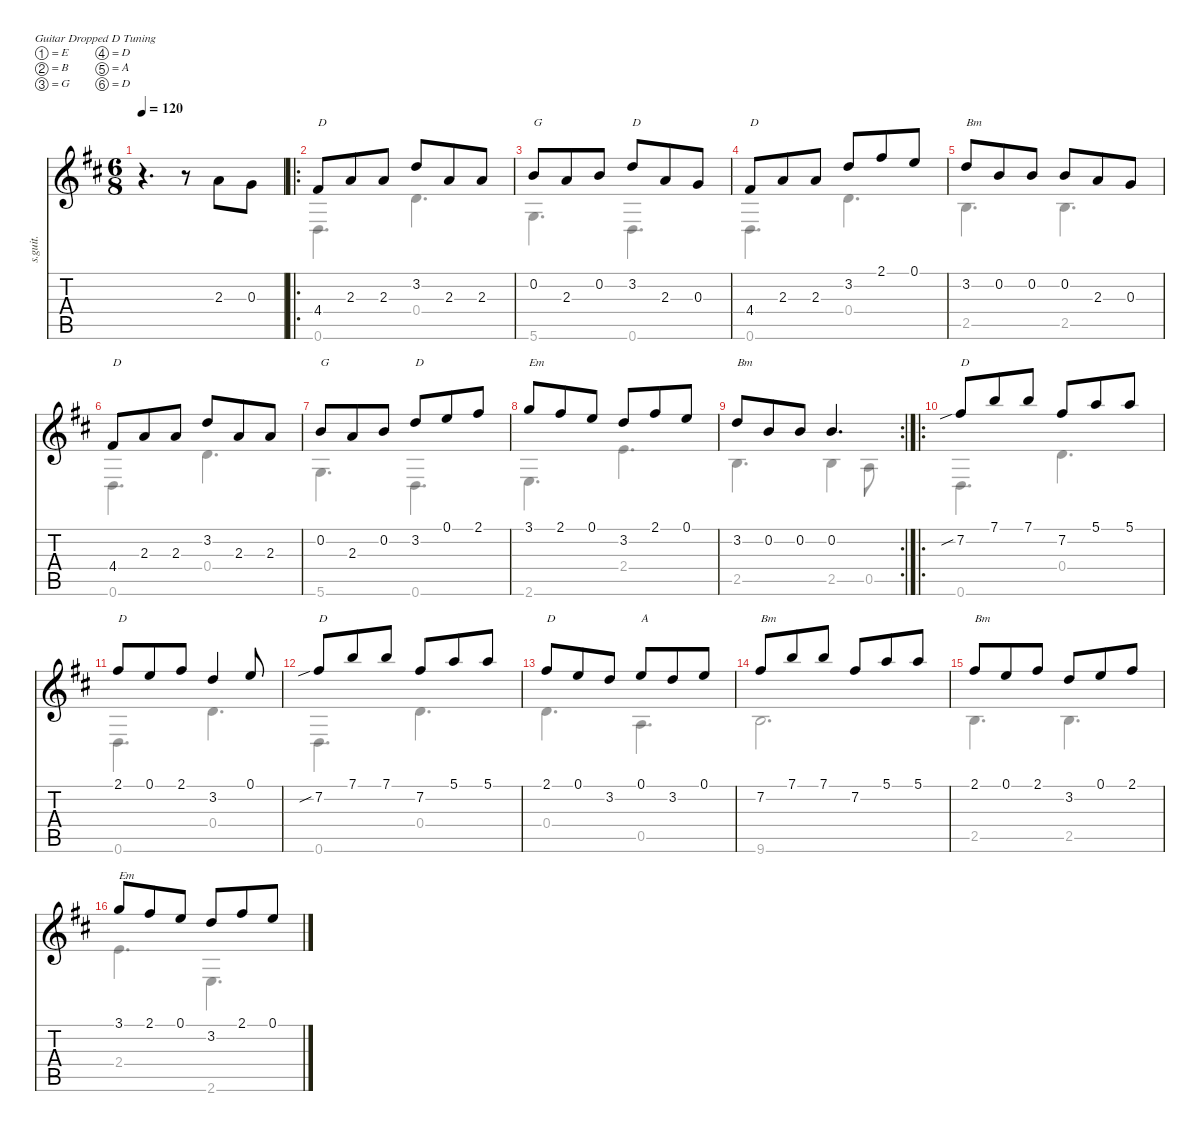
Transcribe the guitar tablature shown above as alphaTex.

\defaultSystemsLayout 4
\hideDynamics
\bracketExtendMode nobrackets
\track ("Steel Guitar" "s.guit.") {instrument acousticguitarsteel}
\staff {score tabs}
\tuning (E4 B3 G3 D3 A2 D2)
\voice
\ts (6 8)
\beaming (8 3 3)
\tempo 120
\clef g2
\scale
0.362936
\ks d
r.4{d dy mf instrument acousticguitarsteel beam Down} r.8{beam Down} 2.3{acc forcenatural}.8{beam Up} 0.3{acc forcenatural}.8{beam Up} |
\ro
\scale
0.320995 4.4{acc #}.8{txt "D" beam Up} 2.3{acc forcenatural}.8{beam Up} 2.3{acc forcenatural}.8{beam Up} 3.2{acc forcenatural}.8{beam Up} 2.3{acc forcenatural}.8{beam Up} 2.3{acc forcenatural}.8{beam Up} |
\scale
0.316069 0.2{acc forcenatural}.8{txt "G" beam Up} 2.3{acc forcenatural}.8{beam Up} 0.2{acc forcenatural}.8{beam Up} 3.2{acc forcenatural}.8{txt "D" beam Up} 2.3{acc forcenatural}.8{beam Up} 0.3{acc forcenatural}.8{beam Up} |
\scale
0.35099 4.4{acc #}.8{txt "D" beam Up} 2.3{acc forcenatural}.8{beam Up} 2.3{acc forcenatural}.8{beam Up} 3.2{acc forcenatural}.8{beam Up} 2.1{acc #}.8{beam Up} 0.1{acc forcenatural}.8{beam Up} |
\scale
0.328452 3.2{acc forcenatural}.8{txt "Bm" beam Up} 0.2{acc forcenatural}.8{beam Up} 0.2{acc forcenatural}.8{beam Up} 0.2{acc forcenatural}.8{beam Up} 2.3{acc forcenatural}.8{beam Up} 0.3{acc forcenatural}.8{beam Up} |
\scale
0.320558 4.4{acc #}.8{txt "D" beam Up} 2.3{acc forcenatural}.8{beam Up} 2.3{acc forcenatural}.8{beam Up} 3.2{acc forcenatural}.8{beam Up} 2.3{acc forcenatural}.8{beam Up} 2.3{acc forcenatural}.8{beam Up} |
\scale
0.349769 0.2{acc forcenatural}.8{txt "G" beam Up} 2.3{acc forcenatural}.8{beam Up} 0.2{acc forcenatural}.8{beam Up} 3.2{acc forcenatural}.8{txt "D" beam Up} 0.1{acc forcenatural}.8{beam Up} 2.1{acc #}.8{beam Up} |
\scale
0.319336 3.1{acc forcenatural}.8{txt "Em" beam Up} 2.1{acc #}.8{beam Up} 0.1{acc forcenatural}.8{beam Up} 3.2{acc forcenatural}.8{beam Up} 2.1{acc #}.8{beam Up} 0.1{acc forcenatural}.8{beam Up} |
\rc 2
\scale
0.330894 3.2{acc forcenatural}.8{txt "Bm" beam Up} 0.2{acc forcenatural}.8{beam Up} 0.2{acc forcenatural}.8{beam Up} 0.2{acc forcenatural}.4{d beam Up} |
\ro
\scale
0.3648 7.2{sib acc #}.8{txt "D" beam Up} 7.1{acc forcenatural}.8{beam Up} 7.1{acc forcenatural}.8{beam Up} 7.2{acc #}.8{beam Up} 5.1{acc forcenatural}.8{beam Up} 5.1{acc forcenatural}.8{beam Up} |
\scale
0.3176 2.1{acc #}.8{txt "D" beam Up} 0.1{acc forcenatural}.8{beam Up} 2.1{acc #}.8{beam Up} 3.2{acc forcenatural}.4{beam Up} 0.1{acc forcenatural}.8{beam Up} |
\scale
0.3176 7.2{sib acc #}.8{txt "D" beam Up} 7.1{acc forcenatural}.8{beam Up} 7.1{acc forcenatural}.8{beam Up} 7.2{acc #}.8{beam Up} 5.1{acc forcenatural}.8{beam Up} 5.1{acc forcenatural}.8{beam Up} |
\scale
0.35362 2.1{acc #}.8{txt "D" beam Up} 0.1{acc forcenatural}.8{beam Up} 3.2{acc forcenatural}.8{beam Up} 0.1{acc forcenatural}.8{txt "A" beam Up} 3.2{acc forcenatural}.8{beam Up} 0.1{acc forcenatural}.8{beam Up} |
\scale
0.32319 7.2{acc #}.8{txt "Bm" beam Up} 7.1{acc forcenatural}.8{beam Up} 7.1{acc forcenatural}.8{beam Up} 7.2{acc #}.8{beam Up} 5.1{acc forcenatural}.8{beam Up} 5.1{acc forcenatural}.8{beam Up} |
\scale
0.32319 2.1{acc #}.8{txt "Bm" beam Up} 0.1{acc forcenatural}.8{beam Up} 2.1{acc #}.8{beam Up} 3.2{acc forcenatural}.8{beam Up} 0.1{acc forcenatural}.8{beam Up} 2.1{acc #}.8{beam Up} |
\scale
0.527251 3.1{acc forcenatural}.8{txt "Em" beam Up} 2.1{acc #}.8{beam Up} 0.1{acc forcenatural}.8{beam Up} 3.2{acc forcenatural}.8{beam Up} 2.1{acc #}.8{beam Up} 0.1{acc forcenatural}.8{beam Up}
\voice
\clef g2
\ottava regular
\simile none
\scale
0.362936
\ks d
|
\scale
0.320995 0.6{acc forcenatural}.4{d beam Down} 0.4{acc forcenatural}.4{d beam Down} |
\scale
0.316069 5.6{acc forcenatural}.4{d beam Down} 0.6{acc forcenatural}.4{d beam Down} |
\scale
0.35099 0.6{acc forcenatural}.4{d beam Down} 0.4{acc forcenatural}.4{d beam Down} |
\scale
0.328452 2.5{acc forcenatural}.4{d beam Down} 2.5{acc forcenatural}.4{d beam Down} |
\scale
0.320558 0.6{acc forcenatural}.4{d beam Down} 0.4{acc forcenatural}.4{d beam Down} |
\scale
0.349769 5.6{acc forcenatural}.4{d beam Down} 0.6{acc forcenatural}.4{d beam Down} |
\scale
0.319336 2.6{acc forcenatural}.4{d beam Down} 2.4{acc forcenatural}.4{d beam Down} |
\scale
0.330894 2.5{acc forcenatural}.4{d beam Down} 2.5{acc forcenatural}.4{beam Down} 0.5{acc forcenatural}.8{beam Down} |
\scale
0.3648 0.6{acc forcenatural}.4{d beam Down} 0.4{acc forcenatural}.4{d beam Down} |
\scale
0.3176 0.6{acc forcenatural}.4{d beam Down} 0.4{acc forcenatural}.4{d beam Down} |
\scale
0.3176 0.6{acc forcenatural}.4{d beam Down} 0.4{acc forcenatural}.4{d beam Down} |
\scale
0.35362 0.4{acc forcenatural}.4{d beam Down} 0.5{acc forcenatural}.4{d beam Down} |
\scale
0.32319 9.6{acc forcenatural}.2{d beam Down} |
\scale
0.32319 2.5{acc forcenatural}.4{d beam Down} 2.5{acc forcenatural}.4{d beam Down} |
\scale
0.527251 2.4{acc forcenatural}.4{d beam Down} 2.6{acc forcenatural}.4{d beam Down}
